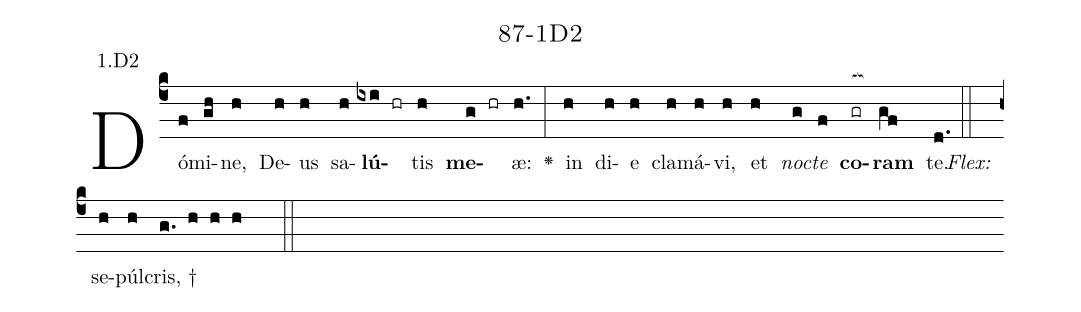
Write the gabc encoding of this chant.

name: 87-1D2;
annotation: 1.D2;
%%
(c4)Dó(f)mi(gh)ne,(h) De(h)us(h) sa(h)<b>lú</b>(ixi hr)tis(h) <b>me</b>(g hr)æ:(h.) <v>\greheightstar</v>(:) in(h) di(h)e(h) cla(h)má(h)vi,(h) et(h) <i>noc</i>(g)<i>te</i>(f) <b>co</b>(gr[ocb:1{])<b>ram</b>(gf[ocb:0}]) te.(d.) (::)
<i>Flex:</i>()  se(h)púl(h)cris, †(g. h h h  ::)

%E(h) u(h) o(g) u(f) a(gf) e.(d.) (::)
